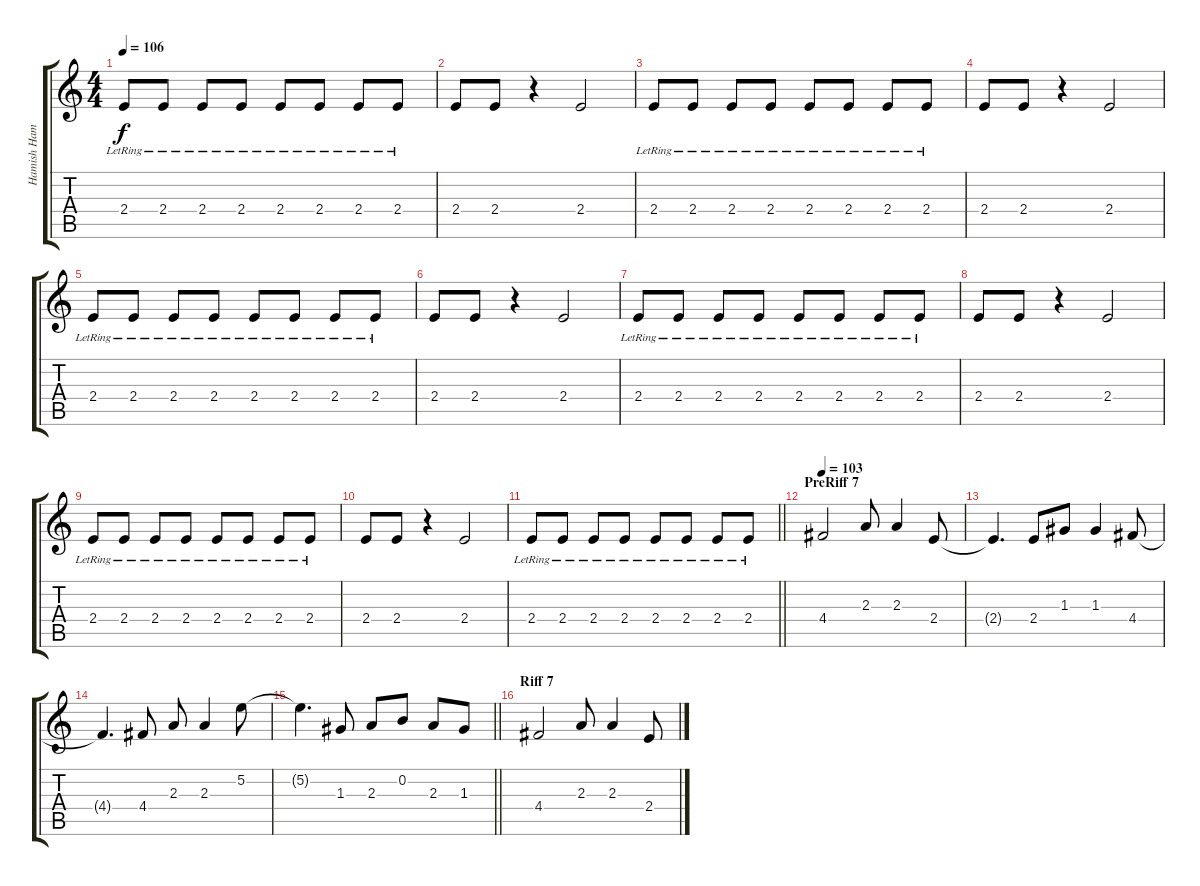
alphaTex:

\track ("Hamish Hamilton Glencross (Solo)" "Hamish Ham") {instrument distortionguitar}
\staff {score tabs}
\tuning (E4 B3 G3 D3 A2 D2) {hide}
\ts (4 4)
\tempo 106
\clef g2
\ks c
2.4{lr}.8{dy f} 2.4{lr}.8 2.4{lr}.8 2.4{lr}.8 2.4{lr}.8 2.4{lr}.8 2.4{lr}.8 2.4{lr}.8 |
2.4.8 2.4.8 r.4 2.4.2 |
2.4{lr}.8 2.4{lr}.8 2.4{lr}.8 2.4{lr}.8 2.4{lr}.8 2.4{lr}.8 2.4{lr}.8 2.4{lr}.8 |
2.4.8 2.4.8 r.4 2.4.2 |
2.4{lr}.8 2.4{lr}.8 2.4{lr}.8 2.4{lr}.8 2.4{lr}.8 2.4{lr}.8 2.4{lr}.8 2.4{lr}.8 |
2.4.8 2.4.8 r.4 2.4.2 |
2.4{lr}.8 2.4{lr}.8 2.4{lr}.8 2.4{lr}.8 2.4{lr}.8 2.4{lr}.8 2.4{lr}.8 2.4{lr}.8 |
2.4.8 2.4.8 r.4 2.4.2 |
2.4{lr}.8 2.4{lr}.8 2.4{lr}.8 2.4{lr}.8 2.4{lr}.8 2.4{lr}.8 2.4{lr}.8 2.4{lr}.8 |
2.4.8 2.4.8 r.4 2.4.2 |
\barLineRight lightlight
2.4{lr}.8 2.4{lr}.8 2.4{lr}.8 2.4{lr}.8 2.4{lr}.8 2.4{lr}.8 2.4{lr}.8 2.4{lr}.8 |
\section ("" "PreRiff 7")
\tempo 103
4.4.2 2.3.8 2.3.4 2.4.8 |
2.4{t}.4{d} 2.4.8{beam merge} 1.3.8 1.3.4 4.4.8 |
4.4{t}.4{d} 4.4.8 2.3.8 2.3.4 5.2.8 |
\barLineRight lightlight
5.2{t}.4{d} 1.3.8 2.3.8 0.2.8 2.3.8 1.3.8 |
\section ("" "Riff 7")
4.4.2 2.3.8 2.3.4 2.4.8
